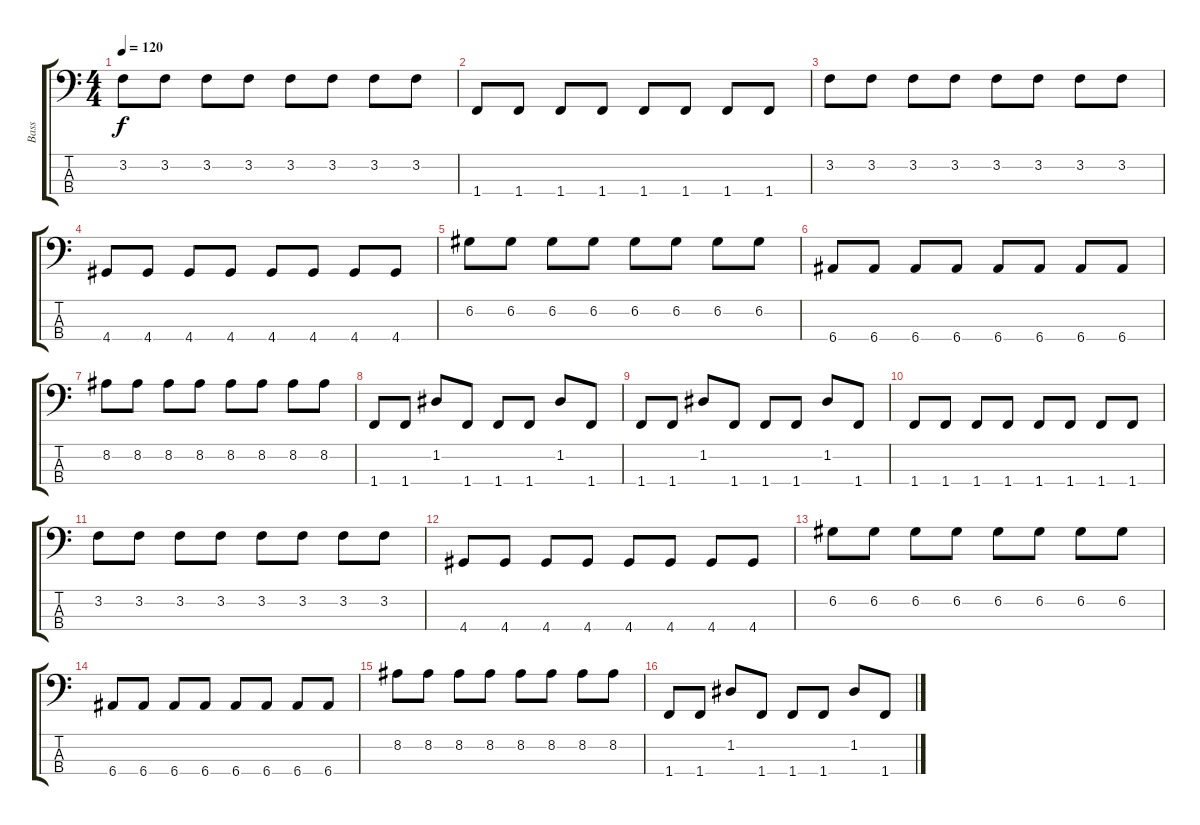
\track ("Bass" "Bass") {instrument electricbassfinger}
\staff {score tabs}
\tuning (G2 D2 A1 E1) {hide}
\ts (4 4)
\tempo 120
\clef f4
\ks c
3.2.8{dy f} 3.2.8 3.2.8 3.2.8 3.2.8 3.2.8 3.2.8 3.2.8 |
1.4.8 1.4.8 1.4.8 1.4.8 1.4.8 1.4.8 1.4.8 1.4.8 |
3.2.8 3.2.8 3.2.8 3.2.8 3.2.8 3.2.8 3.2.8 3.2.8 |
4.4.8 4.4.8 4.4.8 4.4.8 4.4.8 4.4.8 4.4.8 4.4.8 |
6.2.8 6.2.8 6.2.8 6.2.8 6.2.8 6.2.8 6.2.8 6.2.8 |
6.4.8 6.4.8 6.4.8 6.4.8 6.4.8 6.4.8 6.4.8 6.4.8 |
8.2.8 8.2.8 8.2.8 8.2.8 8.2.8 8.2.8 8.2.8 8.2.8 |
1.4.8 1.4.8 1.2.8 1.4.8 1.4.8 1.4.8 1.2.8 1.4.8 |
1.4.8 1.4.8 1.2.8 1.4.8 1.4.8 1.4.8 1.2.8 1.4.8 |
1.4.8 1.4.8 1.4.8 1.4.8 1.4.8 1.4.8 1.4.8 1.4.8 |
3.2.8 3.2.8 3.2.8 3.2.8 3.2.8 3.2.8 3.2.8 3.2.8 |
4.4.8 4.4.8 4.4.8 4.4.8 4.4.8 4.4.8 4.4.8 4.4.8 |
6.2.8 6.2.8 6.2.8 6.2.8 6.2.8 6.2.8 6.2.8 6.2.8 |
6.4.8 6.4.8 6.4.8 6.4.8 6.4.8 6.4.8 6.4.8 6.4.8 |
8.2.8 8.2.8 8.2.8 8.2.8 8.2.8 8.2.8 8.2.8 8.2.8 |
1.4.8 1.4.8 1.2.8 1.4.8 1.4.8 1.4.8 1.2.8 1.4.8
